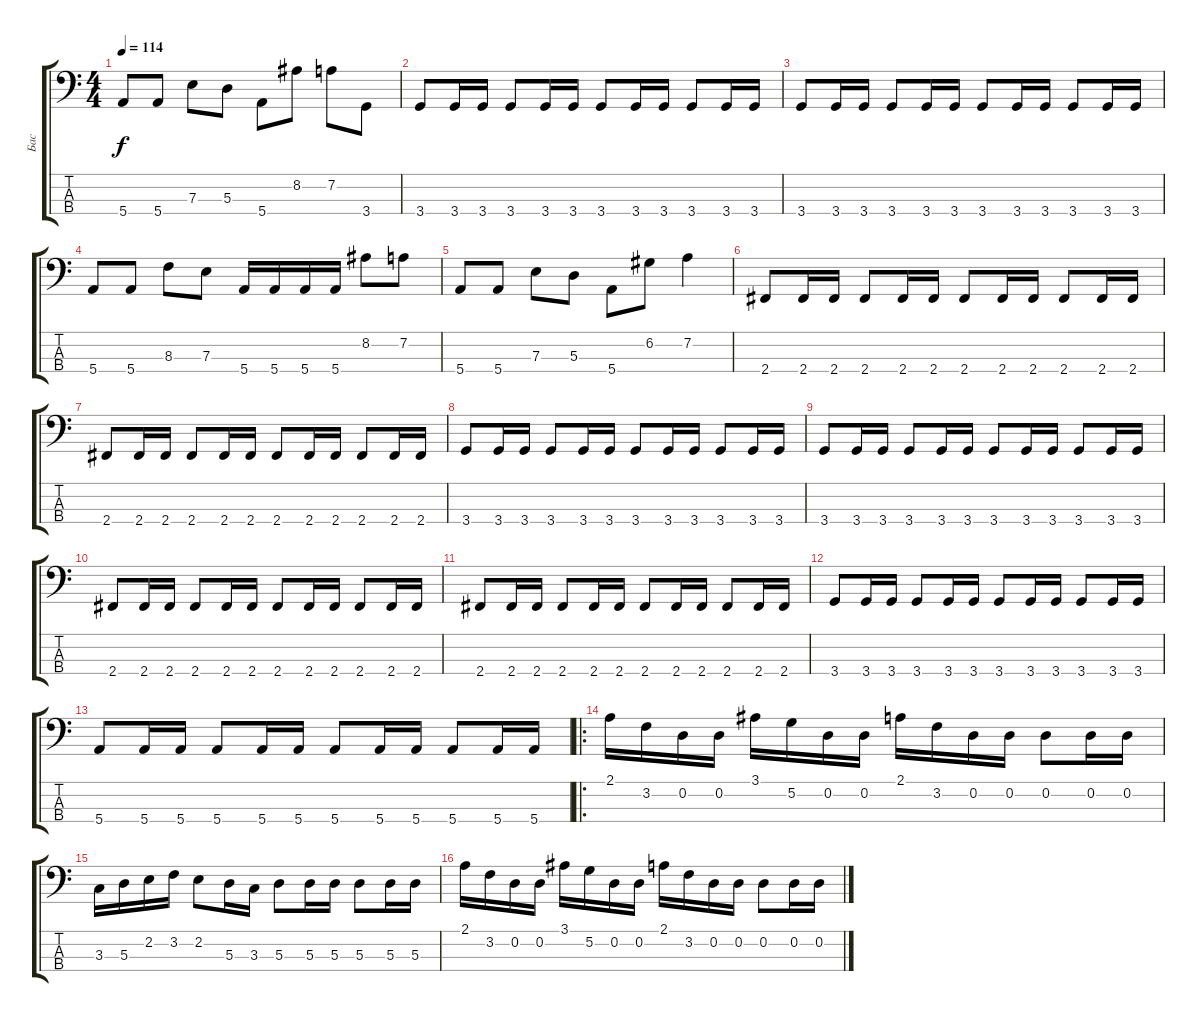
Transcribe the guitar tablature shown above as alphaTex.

\track ("Бас" "Бас") {instrument electricbassfinger}
\staff {score tabs}
\tuning (G2 D2 A1 E1) {hide}
\ts (4 4)
\tempo 114
\clef f4
\ks c
5.4.8{dy f} 5.4.8 7.3.8 5.3.8 5.4.8 8.2.8 7.2.8 3.4.8 |
3.4.8 3.4.16 3.4.16 3.4.8 3.4.16 3.4.16 3.4.8 3.4.16 3.4.16 3.4.8 3.4.16 3.4.16 |
3.4.8 3.4.16 3.4.16 3.4.8 3.4.16 3.4.16 3.4.8 3.4.16 3.4.16 3.4.8 3.4.16 3.4.16 |
5.4.8 5.4.8 8.3.8 7.3.8 5.4.16 5.4.16 5.4.16 5.4.16 8.2.8 7.2.8 |
5.4.8 5.4.8 7.3.8 5.3.8 5.4.8 6.2.8 7.2.4 |
2.4.8 2.4.16 2.4.16 2.4.8 2.4.16 2.4.16 2.4.8 2.4.16 2.4.16 2.4.8 2.4.16 2.4.16 |
2.4.8 2.4.16 2.4.16 2.4.8 2.4.16 2.4.16 2.4.8 2.4.16 2.4.16 2.4.8 2.4.16 2.4.16 |
3.4.8 3.4.16 3.4.16 3.4.8 3.4.16 3.4.16 3.4.8 3.4.16 3.4.16 3.4.8 3.4.16 3.4.16 |
3.4.8 3.4.16 3.4.16 3.4.8 3.4.16 3.4.16 3.4.8 3.4.16 3.4.16 3.4.8 3.4.16 3.4.16 |
2.4.8 2.4.16 2.4.16 2.4.8 2.4.16 2.4.16 2.4.8 2.4.16 2.4.16 2.4.8 2.4.16 2.4.16 |
2.4.8 2.4.16 2.4.16 2.4.8 2.4.16 2.4.16 2.4.8 2.4.16 2.4.16 2.4.8 2.4.16 2.4.16 |
3.4.8 3.4.16 3.4.16 3.4.8 3.4.16 3.4.16 3.4.8 3.4.16 3.4.16 3.4.8 3.4.16 3.4.16 |
5.4.8 5.4.16 5.4.16 5.4.8 5.4.16 5.4.16 5.4.8 5.4.16 5.4.16 5.4.8 5.4.16 5.4.16 |
\ro
2.1.16 3.2.16 0.2.16 0.2.16 3.1.16 5.2.16 0.2.16 0.2.16 2.1.16 3.2.16 0.2.16 0.2.16 0.2.8 0.2.16 0.2.16 |
3.3.16 5.3.16 2.2.16 3.2.16 2.2.8 5.3.16 3.3.16 5.3.8 5.3.16 5.3.16 5.3.8 5.3.16 5.3.16 |
2.1.16 3.2.16 0.2.16 0.2.16 3.1.16 5.2.16 0.2.16 0.2.16 2.1.16 3.2.16 0.2.16 0.2.16 0.2.8 0.2.16 0.2.16
